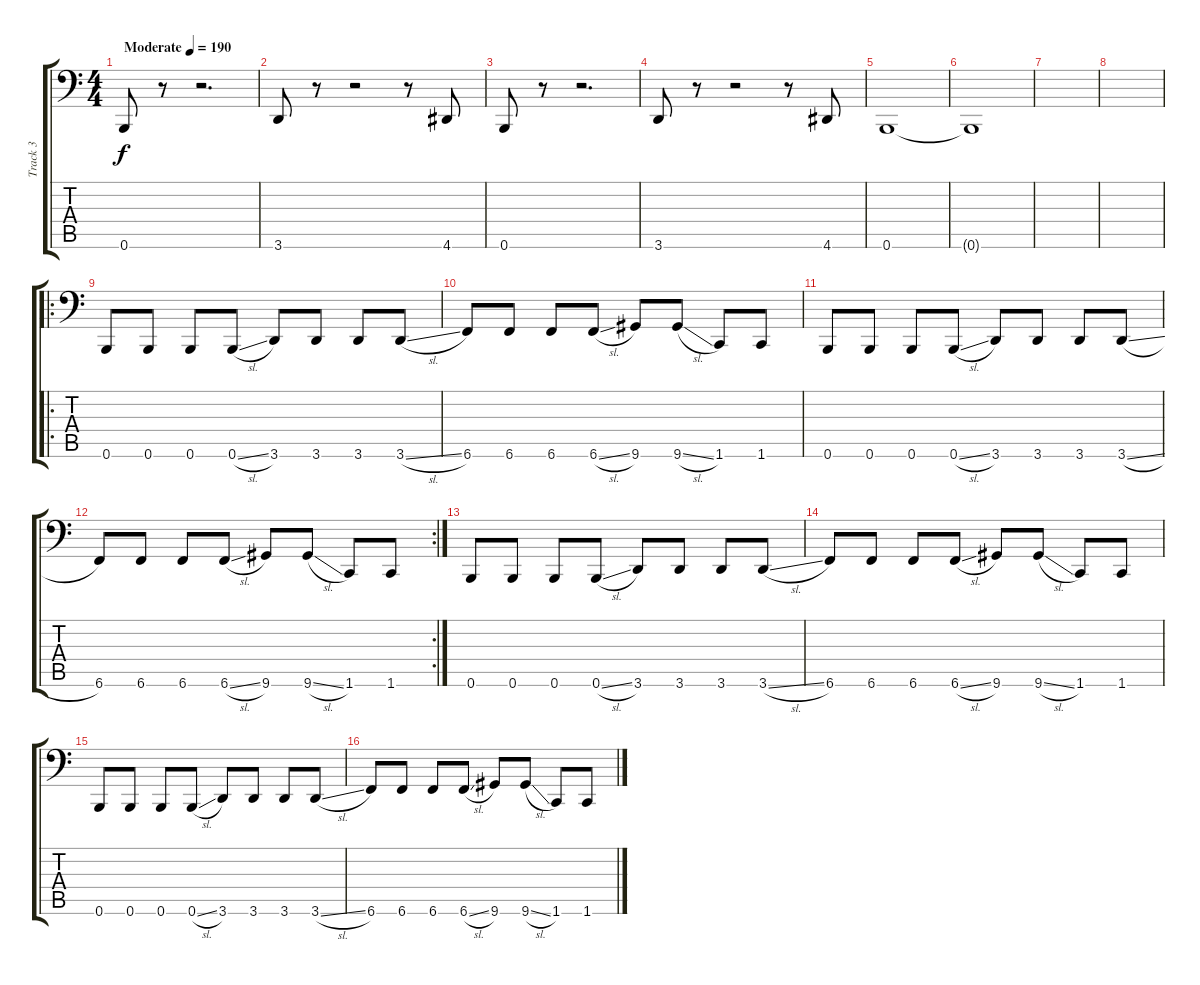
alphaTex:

\track ("Track 3" "Track 3") {instrument electricbasspick}
\staff {score tabs}
\tuning (Db3 Ab2 E2 B1 Gb1 B0) {hide}
\ts (4 4)
\tempo (190 "Moderate")
\clef f4
\ks c
0.6.8{dy f instrument electricbasspick} r.8 r.2{d} |
3.6.8 r.8 r.2 r.8 4.6.8 |
0.6.8 r.8 r.2{d} |
3.6.8 r.8 r.2 r.8 4.6.8 |
0.6.1 |
0.6{t}.1 |
|
|
\ro
0.6.8 0.6.8 0.6.8 0.6{sl}.8 3.6.8 3.6.8 3.6.8 3.6{sl}.8 |
6.6.8 6.6.8 6.6.8 6.6{sl}.8 9.6.8 9.6{sl}.8 1.6.8 1.6.8 |
0.6.8 0.6.8 0.6.8 0.6{sl}.8 3.6.8 3.6.8 3.6.8 3.6{sl}.8 |
\rc 2
6.6.8 6.6.8 6.6.8 6.6{sl}.8 9.6.8 9.6{sl}.8 1.6.8 1.6.8 |
0.6.8 0.6.8 0.6.8 0.6{sl}.8 3.6.8 3.6.8 3.6.8 3.6{sl}.8 |
6.6.8 6.6.8 6.6.8 6.6{sl}.8 9.6.8 9.6{sl}.8 1.6.8 1.6.8 |
0.6.8 0.6.8 0.6.8 0.6{sl}.8 3.6.8 3.6.8 3.6.8 3.6{sl}.8 |
6.6.8 6.6.8 6.6.8 6.6{sl}.8 9.6.8 9.6{sl}.8 1.6.8 1.6.8
